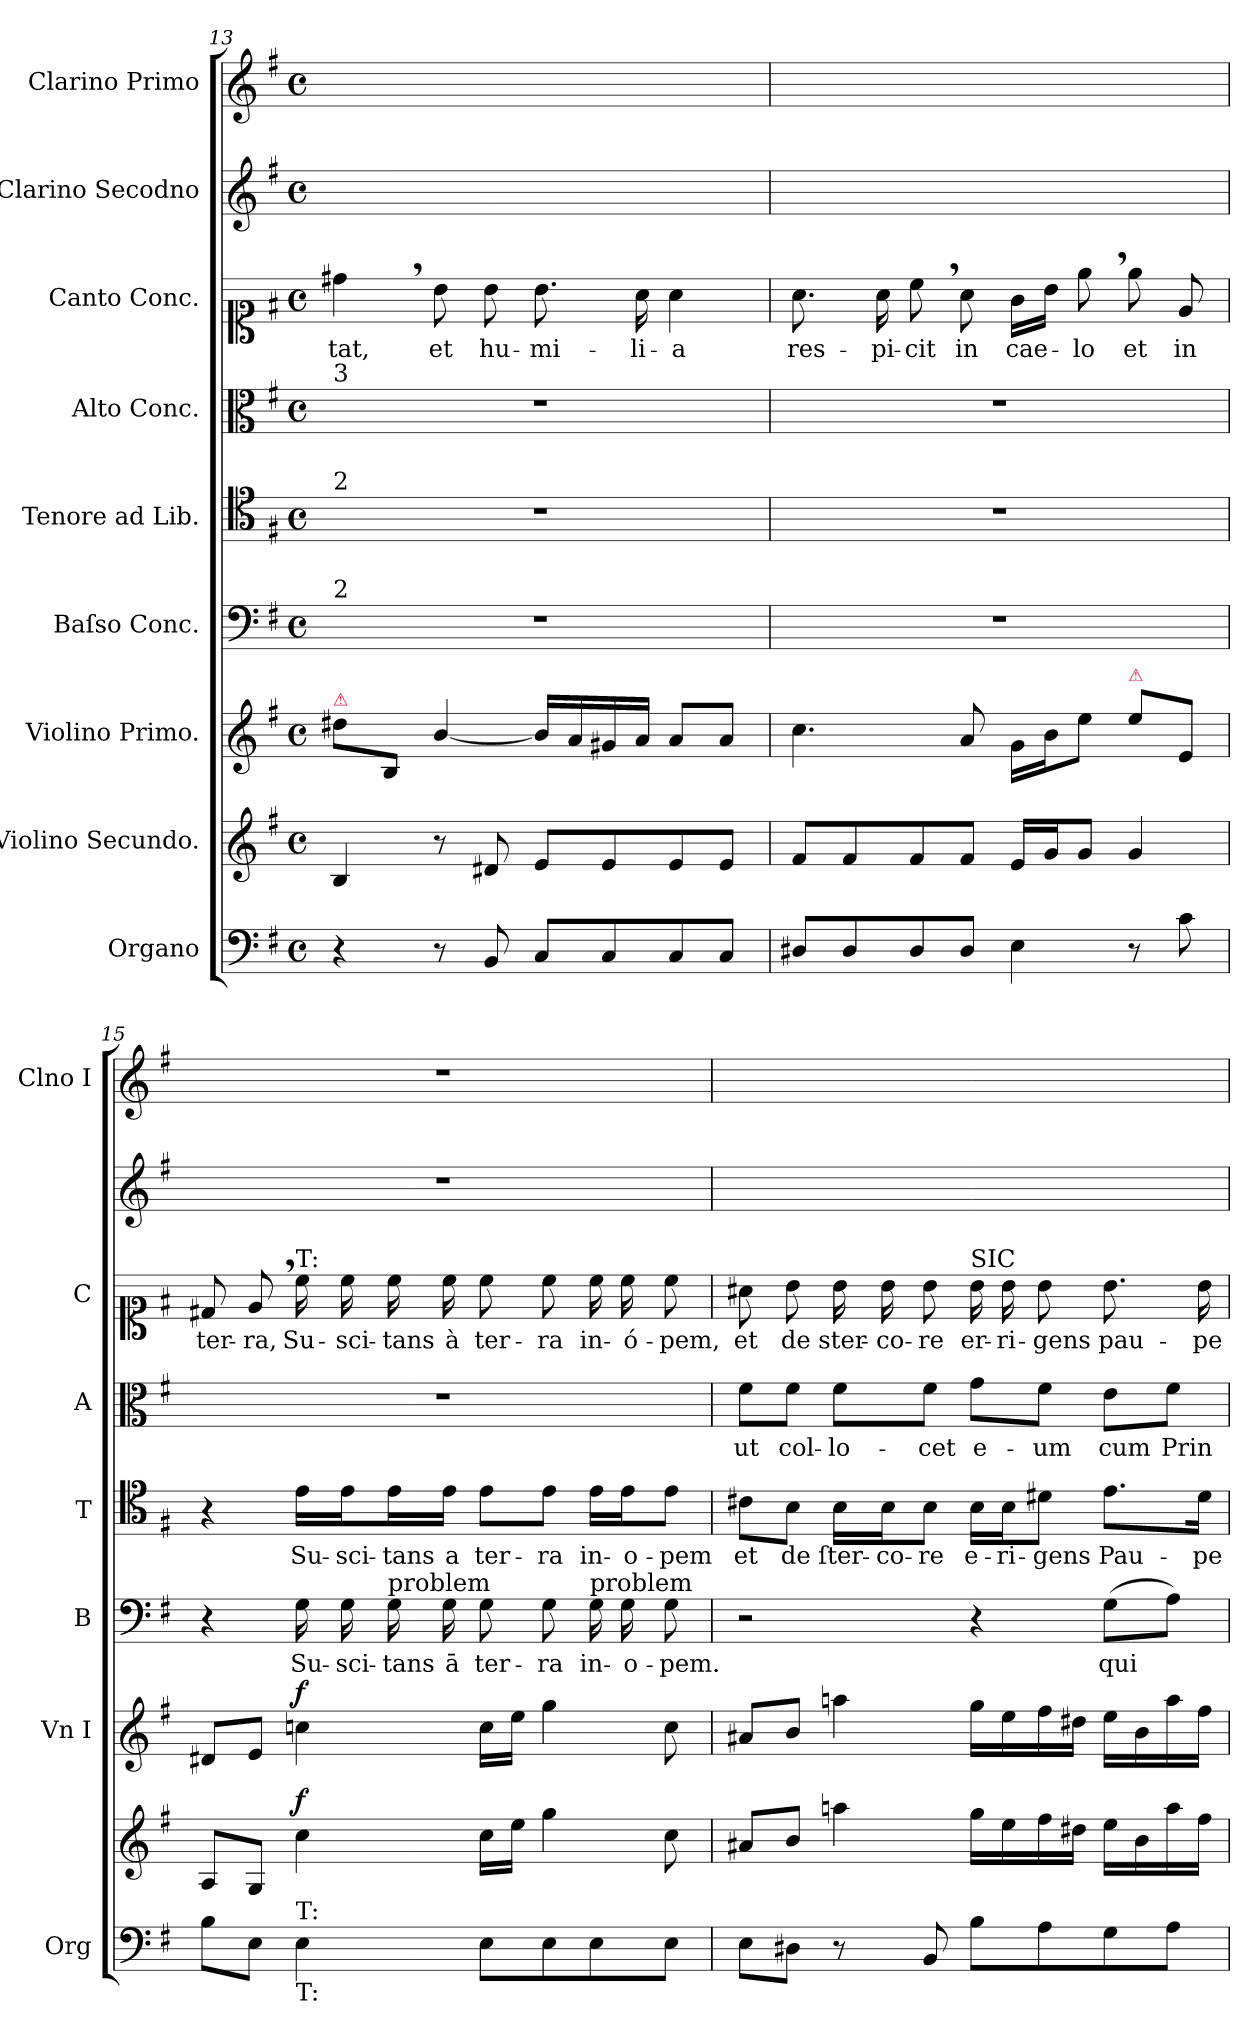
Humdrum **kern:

**kern	**kern	**dynam	**kern	**dynam	**kern	**text	**kern	**text	**kern	**text	**kern	**text	**kern	**kern
*part9	*part8	*part8	*part7	*part7	*part6	*part6	*part5	*part5	*part4	*part4	*part3	*part3	*part2	*part1
*staff9	*staff8	*staff8	*staff7	*staff7	*staff6	*staff6	*staff5	*staff5	*staff4	*staff4	*staff3	*staff3	*staff2	*staff1
*I"Organo	*I"Violino Secundo.	*	*I"Violino Primo.	*	*I"Baſso Conc.	*	*I"Tenore ad Lib.	*	*I"Alto Conc.	*	*I"Canto Conc.	*	*I"Clarino Secodno	*I"Clarino Primo
*I'Org	*	*	*I'Vn I	*	*I'B	*	*I'T	*	*I'A	*	*I'C	*	*	*I'Clno I
*clefF4	*clefG2	*	*clefG2	*	*clefF4	*	*clefC4	*	*clefC3	*	*clefC1	*	*clefG2	*clefG2
*k[f#]	*k[f#]	*	*k[f#]	*	*k[f#]	*	*k[f#]	*	*k[f#]	*	*k[f#]	*	*k[f#]	*k[f#]
*G:	*G:	*	*G:	*	*G:	*	*G:	*	*G:	*	*G:	*	*G:	*G:
*M4/4	*M4/4	*	*M4/4	*	*M4/4	*	*M4/4	*	*M4/4	*	*M4/4	*	*M4/4	*M4/4
*met(c)	*met(c)	*	*met(c)	*	*met(c)	*	*met(c)	*	*met(c)	*	*met(c)	*	*met(c)	*met(c)
=13	=13	=13	=13	=13	=13	=13	=13	=13	=13	=13	=13	=13	=13	=13
!	!	!	!	!	!	!	!	!	!LO:TX:a:t=3	!	!	!	!	!
!	!	!	!	!	!	!	!LO:TX:a:t=2	!	!	!	!	!	!	!
!	!	!	!	!	!LO:TX:a:t=2	!	!	!	!	!	!	!	!	!
!	!	!	!LO:TX:a:color=crimson:t=⚠	!	!	!	!	!	!	!	!	!	!	!
4r	4B/	.	8dd#X\L	.	1r	.	1r	.	1r	.	4dd#X,\	-tat,	1ryy	1ryy
.	.	.	8B/J	.	.	.	.	.	.	.	.	.	.	.
8r	8r	.	[4b/	.	.	.	.	.	.	.	8b\	et	.	.
8BB/	8d#X/	.	.	.	.	.	.	.	.	.	8b\	hu-	.	.
8C/L	8e/L	.	16b/LL]	.	.	.	.	.	.	.	8.b\	-mi-	.	.
.	.	.	16a/	.	.	.	.	.	.	.	.	.	.	.
8C/	8e/	.	16g#X/	.	.	.	.	.	.	.	.	.	.	.
.	.	.	16a/JJ	.	.	.	.	.	.	.	16a\	-li-	.	.
8C/	8e/	.	8a/L	.	.	.	.	.	.	.	4a\	-a	.	.
8C/J	8e/J	.	8a/J	.	.	.	.	.	.	.	.	.	.	.
=14	=14	=14	=14	=14	=14	=14	=14	=14	=14	=14	=14	=14	=14	=14
8D#X/L	8f#/L	.	4.cc\	.	1r	.	1r	.	1r	.	8.a\	res-	1ryy	1ryy
8D#/	8f#/	.	.	.	.	.	.	.	.	.	.	.	.	.
.	.	.	.	.	.	.	.	.	.	.	16a\	-pi-	.	.
8D#/	8f#/	.	.	.	.	.	.	.	.	.	8cc,\	-cit	.	.
8D#/J	8f#/J	.	8a/	.	.	.	.	.	.	.	8a\	in	.	.
4E\	16e/LL	.	16g\LL	.	.	.	.	.	.	.	16g\LL	cae-	.	.
.	16g/J	.	16b\J	.	.	.	.	.	.	.	16b\JJ	.	.	.
.	8g/J	.	8ee\J	.	.	.	.	.	.	.	8ee,\	-lo	.	.
!	!	!	!LO:TX:a:color=crimson:t=⚠	!	!	!	!	!	!	!	!	!	!	!
8r	4g/	.	8ee\L	.	.	.	.	.	.	.	8ee\	et	.	.
8c\	.	.	8e/J	.	.	.	.	.	.	.	8e/	in	.	.
=15	=15	=15	=15	=15	=15	=15	=15	=15	=15	=15	=15	=15	=15	=15
8B\L	8A/L	.	8d#X/L	.	4r	.	4r	.	1r	.	8d#X/	ter-	1r	1r
8E\J	8G/J	.	8e/J	.	.	.	.	.	.	.	8e,/	-ra,	.	.
!	!	!	!	!	!	!	!	!	!	!	!LO:TX:a:t=T&colon;	!	!	!
!LO:TX:a:t=T&colon;	!	!	!	!	!	!	!	!	!	!	!	!	!	!
!LO:TX:b:t=T&colon;	!	!	!	!	!	!	!	!	!	!	!	!	!	!
!	!	!LO:DY:a	!	!LO:DY:a	!	!	!	!	!	!	!	!	!	!
4E\	4cc\	f	4ccn\	f	16G\	Su-	16e\LL	Su-	.	.	16cc\	Su-	.	.
.	.	.	.	.	16G\	-sci-	16e\J	-sci-	.	.	16cc\	-sci-	.	.
!	!	!	!	!	!LO:TX:a:t=problem	!	!	!	!	!	!	!	!	!
.	.	.	.	.	16G\	-tans	16e\L	-tans	.	.	16cc\	-tans	.	.
.	.	.	.	.	16G\	ā	16e\JJ	a	.	.	16cc\	à	.	.
8E\L	16cc\LL	.	16cc\LL	.	8G\	ter-	8e\L	ter-	.	.	8cc\	ter-	.	.
.	16ee\JJ	.	16ee\JJ	.	.	.	.	.	.	.	.	.	.	.
8E\	4gg\	.	4gg\	.	8G\	-ra	8e\J	-ra	.	.	8cc\	-ra	.	.
!	!	!	!	!	!LO:TX:a:t=problem	!	!	!	!	!	!	!	!	!
8E\	.	.	.	.	16G\	in-	16e\LL	in-	.	.	16cc\	in-	.	.
.	.	.	.	.	16G\	-o-	16e\J	-o-	.	.	16cc\	-ó-	.	.
8E\J	8cc\	.	8cc\	.	8G\	-pem.	8e\J	-pem	.	.	8cc\	-pem,	.	.
=16	=16	=16	=16	=16	=16	=16	=16	=16	=16	=16	=16	=16	=16	=16
8E\L	8a#X/L	.	8a#X/L	.	2r	.	8c#X\L	et	8f#\L	ut	8a#X\	et	1ryy	1ryy
8D#X\J	8b/J	.	8b/J	.	.	.	8B\J	de	8f#\J	col-	8b\	de	.	.
8r	4aan\	.	4aan\	.	.	.	16B\LL	ſter-	8f#\L	-lo-	16b\	ster-	.	.
.	.	.	.	.	.	.	16B\J	-co-	.	.	16b\	-co-	.	.
8BB/	.	.	.	.	.	.	8B\J	-re	8f#\J	-cet	8b\	-re	.	.
!	!	!	!	!	!	!	!	!	!	!	!LO:TX:a:t=SIC	!	!	!
8B\L	16gg\LL	.	16gg\LL	.	4r	.	16B\LL	e-	8g\L	e-	16b\	er-	.	.
.	16ee\	.	16ee\	.	.	.	16B\J	-ri-	.	.	16b\	-ri-	.	.
8A\	16ff#\	.	16ff#\	.	.	.	8d#X\J	-gens	8f#\J	-um	8b\	-gens	.	.
.	16dd#X\JJ	.	16dd#X\JJ	.	.	.	.	.	.	.	.	.	.	.
8G\	16ee\LL	.	16ee\LL	.	(8G\L	qui	8.e\L	Pau-	8e\L	cum	8.b\	pau-	.	.
.	16b\	.	16b\	.	.	.	.	.	.	.	.	.	.	.
8A\J	16aa\	.	16aa\	.	8A\J)	.	.	.	8f#\J	Prin-	.	.	.	.
.	16ff#\JJ	.	16ff#\JJ	.	.	.	16d#\Jk	-pe-	.	.	16b\	-pe-	.	.
=	=	=	=	=	=	=	=	=	=	=	=	=	=	=
*-	*-	*-	*-	*-	*-	*-	*-	*-	*-	*-	*-	*-	*-	*-
